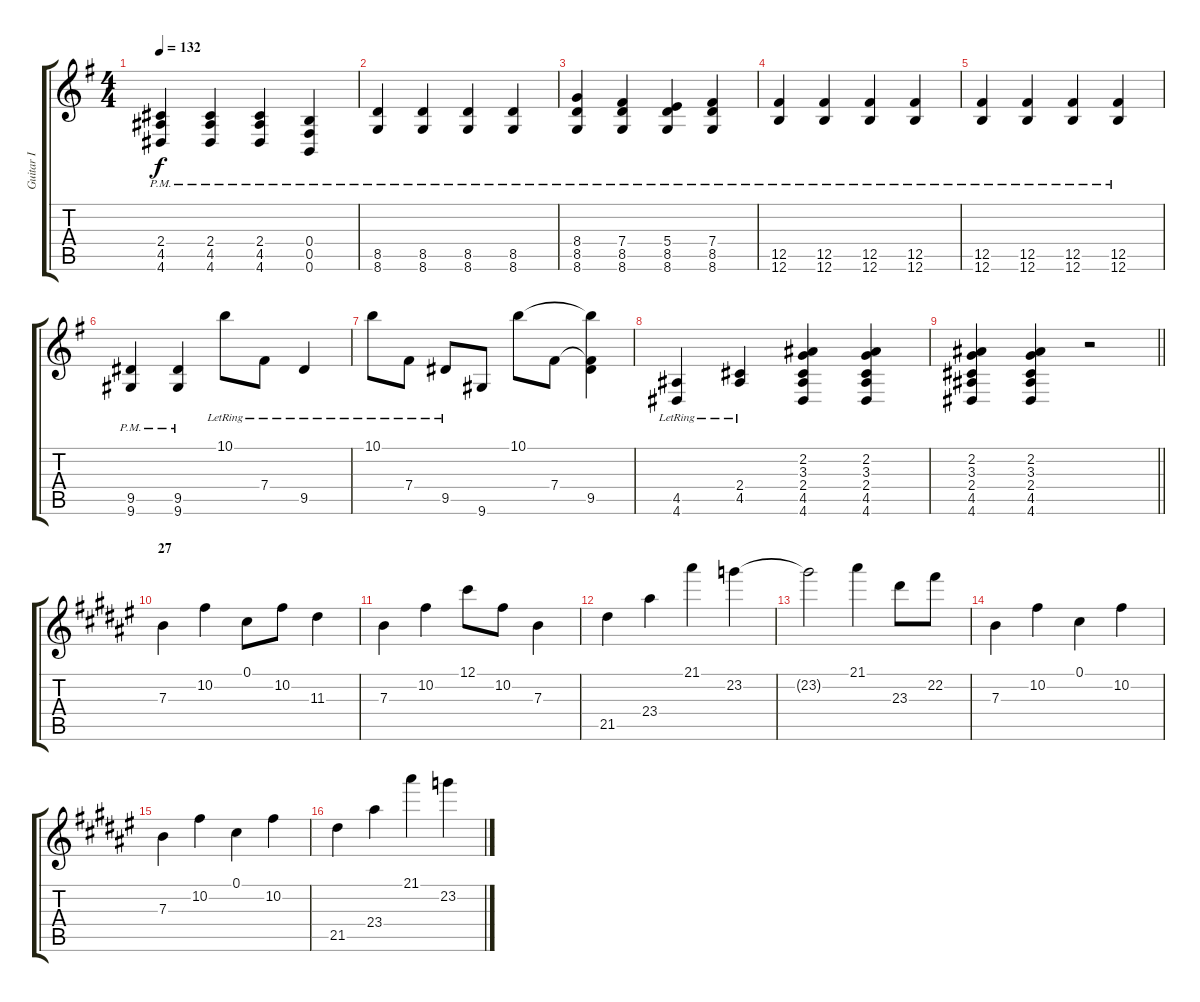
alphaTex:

\track ("Guitar I" "Guitar I") {instrument overdrivenguitar}
\staff {score tabs}
\tuning (Db4 Ab3 E3 B2 Gb2 B1) {hide}
\ts (4 4)
\tempo 132
\clef g2
\ks eminor
(2.4{pm} 4.5{pm} 4.6{pm}).4{dy f} (2.4{pm} 4.5{pm} 4.6{pm}).4 (2.4{pm} 4.5{pm} 4.6{pm}).4 (0.4{pm} 0.5{pm} 0.6{pm}).4 |
(8.5{pm} 8.6{pm}).4 (8.5{pm} 8.6{pm}).4 (8.5{pm} 8.6{pm}).4 (8.5{pm} 8.6{pm}).4 |
(8.4{pm} 8.5{pm} 8.6{pm}).4 (7.4{pm} 8.5{pm} 8.6{pm}).4 (5.4{pm} 8.5{pm} 8.6{pm}).4 (7.4{pm} 8.5{pm} 8.6{pm}).4 |
(12.5{pm} 12.6{pm}).4 (12.5{pm} 12.6{pm}).4 (12.5{pm} 12.6{pm}).4 (12.5{pm} 12.6{pm}).4 |
(12.5{pm} 12.6{pm}).4 (12.5{pm} 12.6{pm}).4 (12.5{pm} 12.6{pm}).4 (12.5{pm} 12.6{pm}).4 |
(9.5{pm} 9.6{pm}).4 (9.5{pm} 9.6{pm}).4 10.1{lr}.8 7.4{lr}.8 9.5{lr}.4 |
10.1{lr}.8 7.4{lr}.8 9.5{lr}.8 9.6.8 10.1.8 7.4.8 (10.1{t} 7.4{t} 9.5).4 |
(4.5{lr} 4.6{lr}).4 (2.4{lr} 4.5{lr}).4 (2.2 3.3 2.4 4.5 4.6).4 (2.2 3.3 2.4 4.5 4.6).4 |
\barLineRight lightlight
(2.2 3.3 2.4 4.5 4.6).4 (2.2 3.3 2.4 4.5 4.6).4 r.2 |
\section ("" "27")
\ks d#minor
7.3.4 10.2.4 0.1.8 10.2.8 11.3.4 |
7.3.4 10.2.4 12.1.8 10.2.8 7.3.4 |
21.5.4 23.4.4 21.1.4 23.2.4 |
23.2{t}.2 21.1.4 23.3.8 22.2.8 |
7.3.4 10.2.4 0.1.4 10.2.4 |
7.3.4 10.2.4 0.1.4 10.2.4 |
21.5.4 23.4.4 21.1.4 23.2.4
